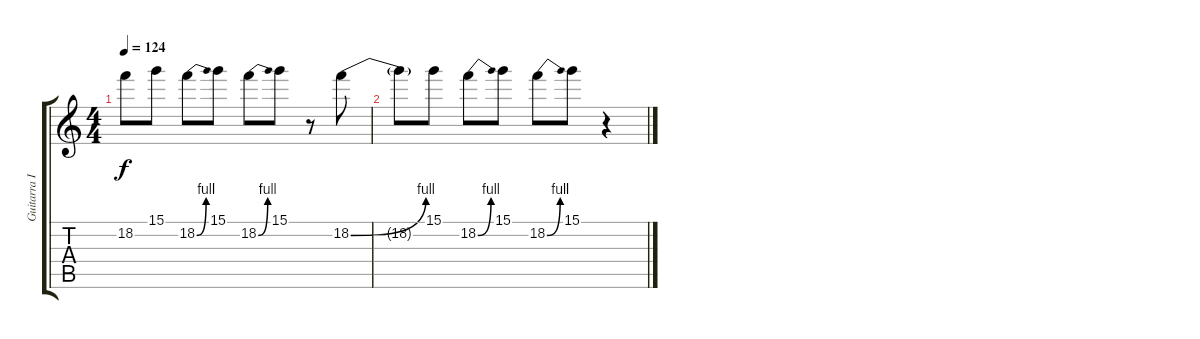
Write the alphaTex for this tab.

\track ("Guitarra III" "Guitarra I") {instrument overdrivenguitar}
\staff {score tabs}
\tuning (E4 B3 G3 D3 A2 E2) {hide}
\ts (4 4)
\tempo 124
\clef g2
\ks c
18.2{t}.8{dy f} 15.1.8 18.2{be (bend 0 0 60 4)}.8 15.1.8 18.2{be (bend 0 0 60 4)}.8 15.1.8 r.8 18.2{be (bend 0 0 60 4)}.8 |
18.2{t}.8 15.1.8 18.2{be (bend 0 0 60 4)}.8 15.1.8 18.2{be (bend 0 0 60 4)}.8 15.1.8 r.4
